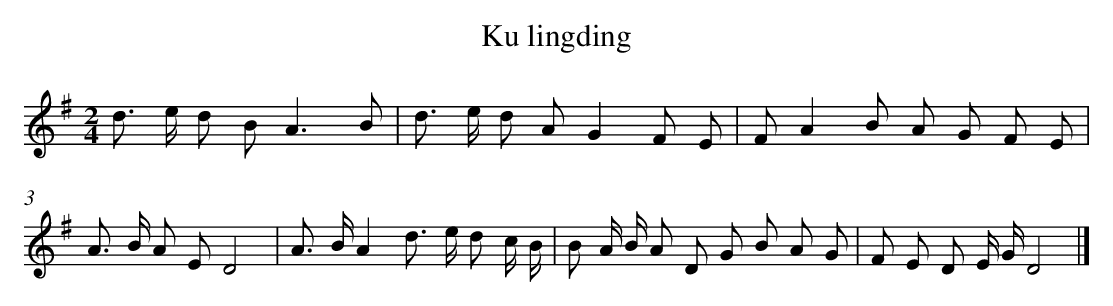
X:1
T: Ku lingding
L: 1/8
M: 2/4
K: G
d> e d B2<A2B [I:setbarnb 1]|
d> e d AG2F E |
FA2B A G F E |
A> B A ED4 |
A> BA2d> e d c/ B/ |
B A/ B/ A D G B A G |
F E D E/ G/D4 |]
